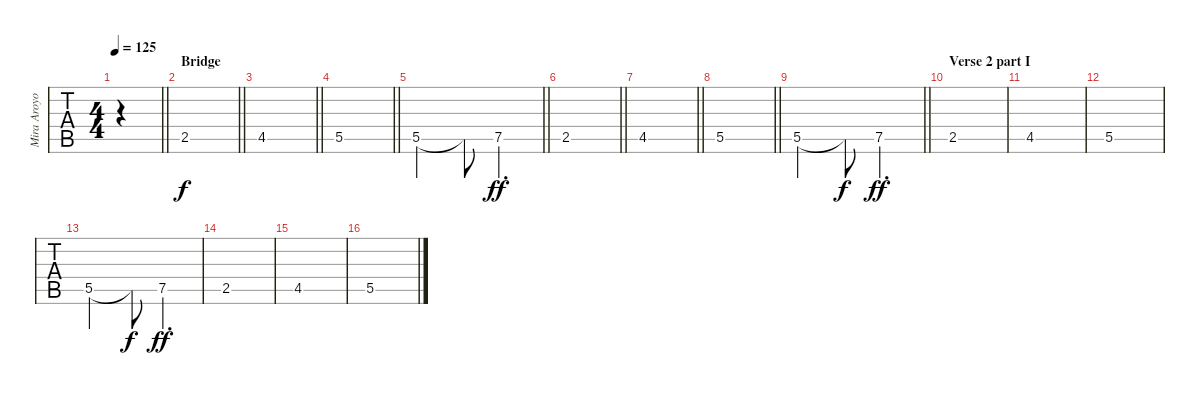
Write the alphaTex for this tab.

\track ("Mira Aroyo " "Mira Aroyo") {instrument percussiveorgan}
\staff {tabs}
\tuning (E4 B3 G3 D3 A2 E2) {hide}
\ts (4 4)
\tempo 125
\clef g2
\barLineRight lightlight
\ks c
|
\section ("" "Bridge")
\barLineRight lightlight
2.5.1 |
\barLineRight lightlight
4.5.1 |
\barLineRight lightlight
5.5.1 |
\barLineRight lightlight
5.5.2 5.5{t}.8{dy f} 7.5.4{d dy ff} |
\barLineRight lightlight
2.5.1 |
\barLineRight lightlight
4.5.1 |
\barLineRight lightlight
5.5.1 |
\barLineRight lightlight
5.5.2 5.5{t}.8{dy f} 7.5.4{d dy ff} |
\section ("" "Verse 2 part I")
2.5.1 |
4.5.1 |
5.5.1 |
5.5.2 5.5{t}.8{dy f} 7.5.4{d dy ff} |
2.5.1 |
4.5.1 |
5.5.1
